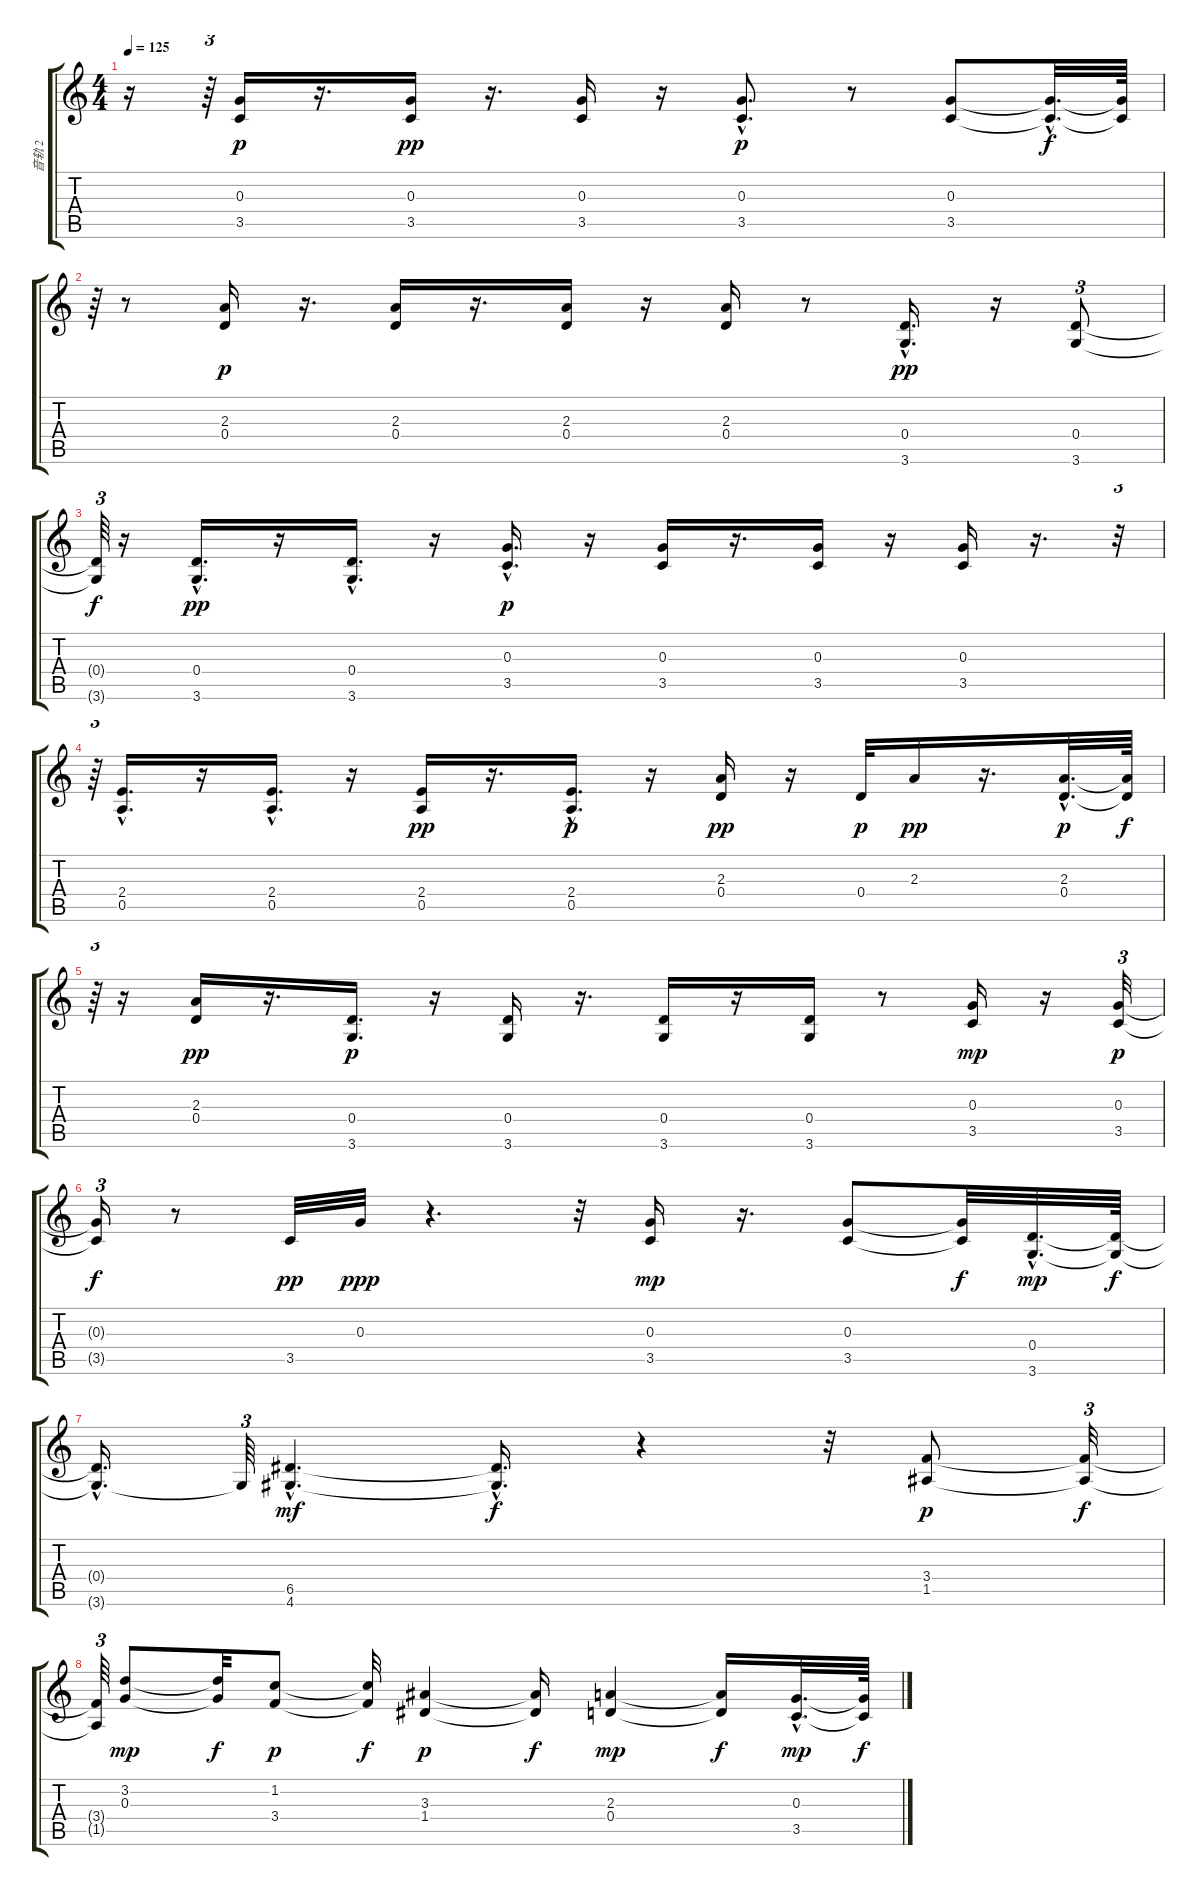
\track ("音轨 2" "音轨 2") {instrument overdrivenguitar}
\staff {score tabs}
\tuning (E4 B3 G3 D3 A2 E2) {hide}
\ts (4 4)
\tempo 125
\clef g2
\ks c
r.16{dy p} r.64{tu (3 2)} (0.3 3.5).16 r.16{d} (0.3 3.5).16{dy pp} r.16{d} (0.3 3.5).16 r.16 (0.3{hac} 3.5{hac}).8{d dy p} r.8 (0.3 3.5).8 (0.3{hac t} 3.5{hac t}).32{d dy f} (0.3{t} 3.5{t}).64 |
r.64{tu (3 2)} r.8 (2.3 0.4).16{dy p} r.16{d} (2.3 0.4).16 r.16{d} (2.3 0.4).16 r.16 (2.3 0.4).16 r.8 (0.4{hac} 3.6{hac}).16{d dy pp} r.16 (0.4 3.6).8{tu (3 2)} |
(0.4{t} 3.6{t}).64{tu (3 2) dy f} r.16 (0.4{hac} 3.6{hac}).16{d dy pp} r.16 (0.4{hac} 3.6{hac}).16{d} r.16 (0.3 3.5{hac}).16{d dy p} r.16 (0.3 3.5).16 r.16{d} (0.3 3.5).16 r.16 (0.3 3.5).16 r.16{d} r.32{tu (3 2)} |
r.64{tu (3 2)} (2.4{hac} 0.5{hac}).16{d} r.16 (2.4{hac} 0.5{hac}).16{d} r.16 (2.4 0.5).16{dy pp} r.16{d} (2.4{hac} 0.5{hac}).16{d dy p} r.16 (2.3 0.4).16{dy pp} r.16 0.4.32{dy p} 2.3.16{dy pp} r.16{d} (2.3{hac} 0.4{hac}).32{d dy p} (2.3{t} 0.4{t}).64{dy f} |
r.64{tu (3 2)} r.16 (2.3 0.4).16{dy pp} r.16{d} (0.4 3.6).16{d dy p} r.16 (0.4 3.6).16 r.16{d} (0.4 3.6).16 r.16 (0.4 3.6).16 r.8 (0.3 3.5).16{dy mp} r.16 (0.3 3.5).32{tu (3 2) dy p} |
(0.3{t} 3.5{t}).16{tu (3 2) dy f} r.8 3.5.32{dy pp} 0.3.32{dy ppp} r.4{d} r.32 (0.3 3.5).16{dy mp} r.16{d} (0.3 3.5).8 (0.3{t} 3.5{t}).32{dy f} (0.4{hac} 3.6{hac}).32{d dy mp} (0.4{t} 3.6{t}).64{dy f} |
(0.4{hac t} 3.6{hac t}).16{d} 3.6{t}.64{tu (3 2)} (6.5{hac} 4.6{hac}).4{d dy mf} (6.5{hac t} 4.6{hac t}).16{d dy f} r.4 r.32 (3.4 1.5).8{dy p} (3.4{t} 1.5{t}).32{tu (3 2) dy f} |
(3.4{t} 1.5{t}).64{tu (3 2)} (3.2 0.3).8{dy mp} (3.2{t} 0.3{t}).32{dy f} (1.2 3.4).8{dy p} (1.2{t} 3.4{t}).32{dy f} (3.3 1.4).4{dy p} (3.3{t} 1.4{t}).16{dy f} (2.3 0.4).4{dy mp} (2.3{t} 0.4{t}).16{dy f} (0.3{hac} 3.5{hac}).32{d dy mp} (0.3{t} 3.5{t}).64{dy f}
